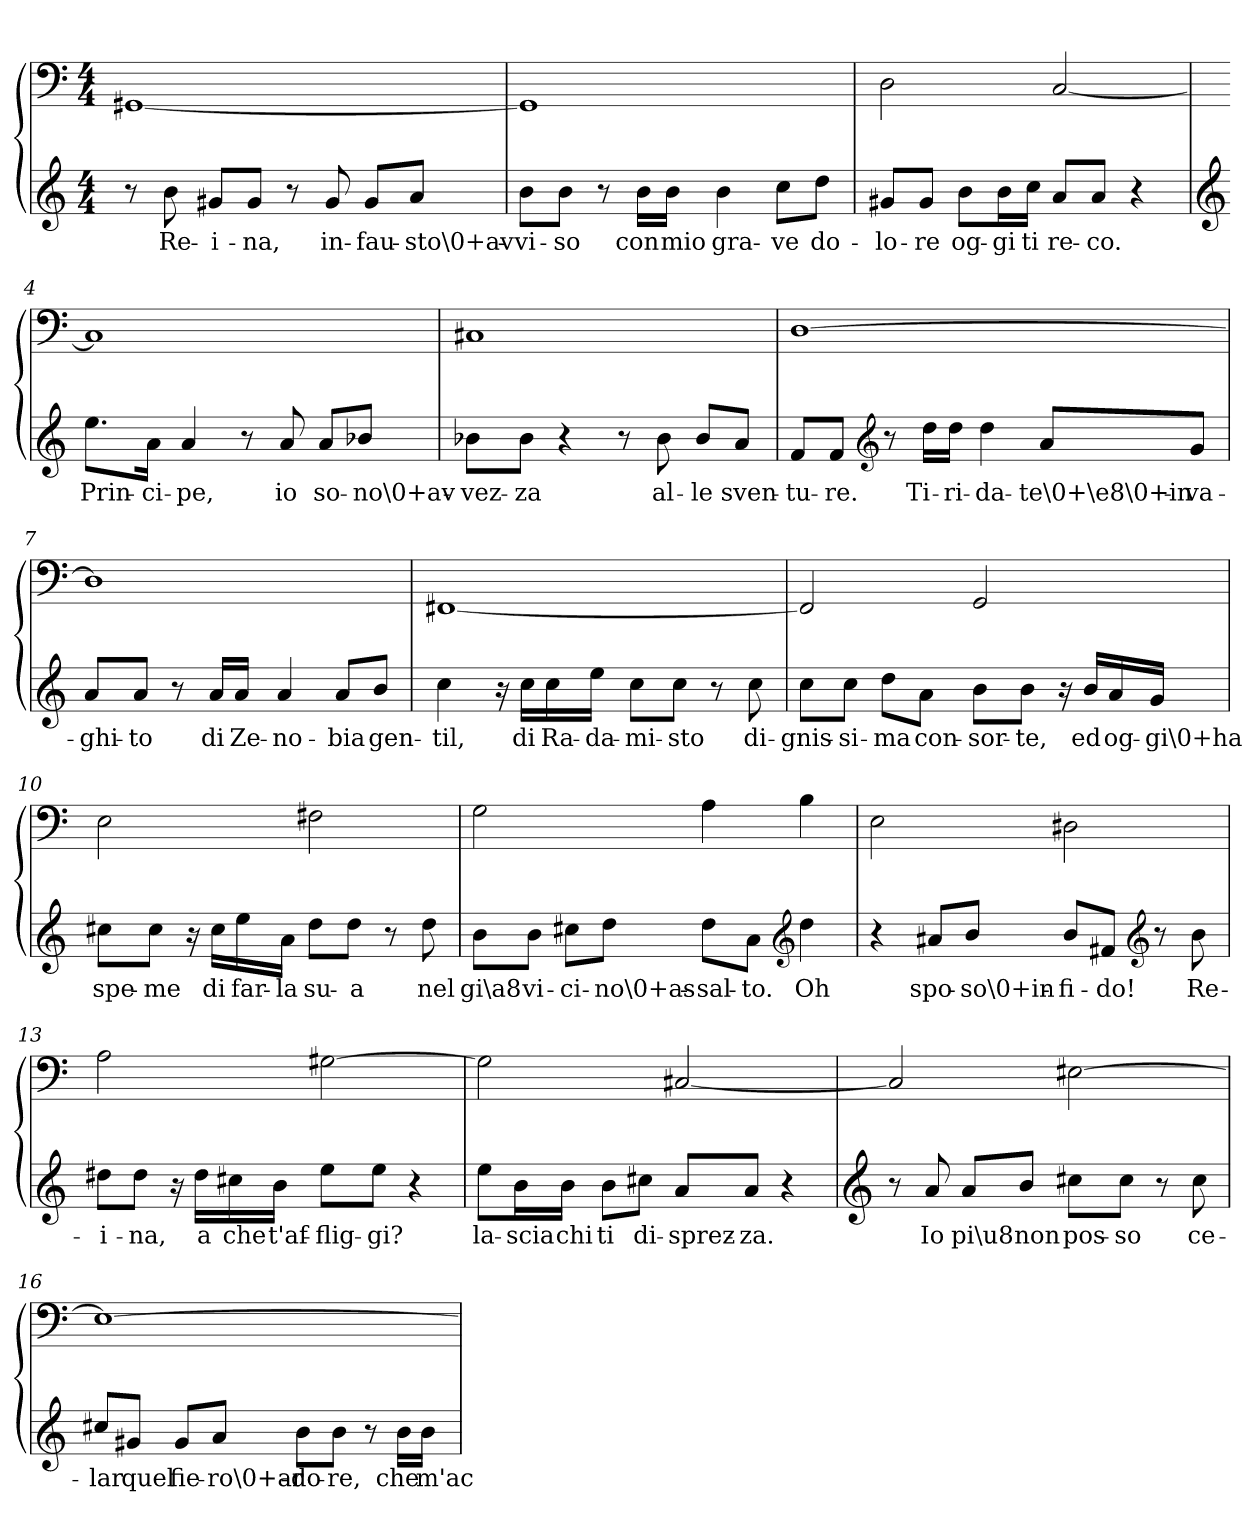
**kern	**text	**kern
*part1	*part1	*part1
*staff2	*staff2	*staff1
*clefG2	*	*clefF4
*k[]	*	*k[]
*a:	*	*a:
*M4/4	*	*M4/4
=1	=1	=1
8r	.	[1GG#X/
8b\	Re-	.
8g#X/L	-i-	.
8g#/J	-na,	.
8r	.	.
8g#/	in-	.
8g#/L	-fau-	.
8a/J	-sto\0+av-	.
=2	=2	=2
8b\L	-vi-	1GG#/]
8b\J	-so	.
8r	.	.
16b\LL	con	.
16b\JJ	mio	.
4b\	gra-	.
8cc\L	-ve	.
8dd\J	do-	.
=3	=3	=3
8g#X/L	-lo-	2D\
8g#/J	-re	.
8b\L	og-	.
16b\L	-gi	.
16cc\JJ	ti	.
8a/L	re-	[2C/
8a/J	-co.	.
4r	.	.
=4	=4	=4
*clefG2	*	*
8.ee\L	Prin-	1C/]
16a\Jk	-ci-	.
4a/	-pe,	.
8r	.	.
8a/	io	.
8a/L	so-	.
8b-X/J	-no\0+av-	.
=5	=5	=5
8b-X\L	-vez-	1C#X/
8b-\J	-za	.
4r	.	.
8r	.	.
8b-\	al-	.
8b-/L	-le	.
8a/J	sven-	.
=6	=6	=6
8f/L	-tu-	[1D\
8f/J	-re.	.
*clefG2	*	*
8r	.	.
16dd\LL	Ti-	.
16dd\JJ	-ri-	.
4dd\	-da-	.
8a/L	-te\0+\e8\0+in-	.
8g/J	-va-	.
=7	=7	=7
8a/L	-ghi-	1D\]
8a/J	-to	.
8r	.	.
16a/LL	di	.
16a/JJ	Ze-	.
4a/	-no-	.
8a/L	-bia	.
8b/J	gen-	.
=8	=8	=8
4cc\	-til,	[1FF#X/
16r	.	.
16cc\LL	di	.
16cc\	Ra-	.
16ee\JJ	-da-	.
8cc\L	-mi-	.
8cc\J	-sto	.
8r	.	.
8cc\	di-	.
=9	=9	=9
8cc\L	-gnis-	2FF#/]
8cc\J	-si-	.
8dd\L	-ma	.
8a\J	con-	.
8b\L	-sor-	2GG/
8b\J	-te,	.
16r	.	.
16b/LL	ed	.
16a/	og-	.
16g/JJ	-gi\0+ha	.
=10	=10	=10
8cc#X\L	spe-	2E\
8cc#\J	-me	.
16r	.	.
16cc#\LL	di	.
16ee\	far-	.
16a\JJ	-la	.
8dd\L	su-	2F#X\
8dd\J	-a	.
8r	.	.
8dd\	nel	.
=11	=11	=11
8b\L	gi\a8	2G\
8b\J	vi-	.
8cc#X\L	-ci-	.
8dd\J	-no\0+as-	.
8dd\L	-sal-	4A\
8a\J	-to.	.
*clefG2	*	*
4dd\	Oh	4B\
=12	=12	=12
4r	.	2E\
8a#X/L	spo-	.
8b/J	-so\0+in-	.
8b/L	-fi-	2D#X\
8f#X/J	-do!	.
*clefG2	*	*
8r	.	.
8b\	Re-	.
=13	=13	=13
8dd#X\L	-i-	2A\
8dd#\J	-na,	.
16r	.	.
16dd#\LL	a	.
16cc#X\	che	.
16b\JJ	t'af-	.
8ee\L	-flig-	[2G#X\
8ee\J	-gi?	.
4r	.	.
=14	=14	=14
8ee\L	la-	2G#\]
16b\L	-scia	.
16b\JJ	chi	.
8b\L	ti	.
8cc#X\J	di-	.
8a/L	-sprez-	[2C#X/
8a/J	-za.	.
4r	.	.
=15	=15	=15
*clefG2	*	*
8r	.	2C#/]
8a/	Io	.
8a/L	pi\u8	.
8b/J	non	.
8cc#X\L	pos-	[2E#X\
8cc#\J	-so	.
8r	.	.
8cc#\	ce-	.
=16	=16	=16
8cc#X/L	-lar	1E#\_
8g#X/J	quel	.
8g#/L	fie-	.
8a/J	-ro\0+ar-	.
8b\L	-do-	.
8b\J	-re,	.
8r	.	.
16b\LL	che	.
16b\JJ	m'ac-	.
=	=	=
*-	*-	*-
